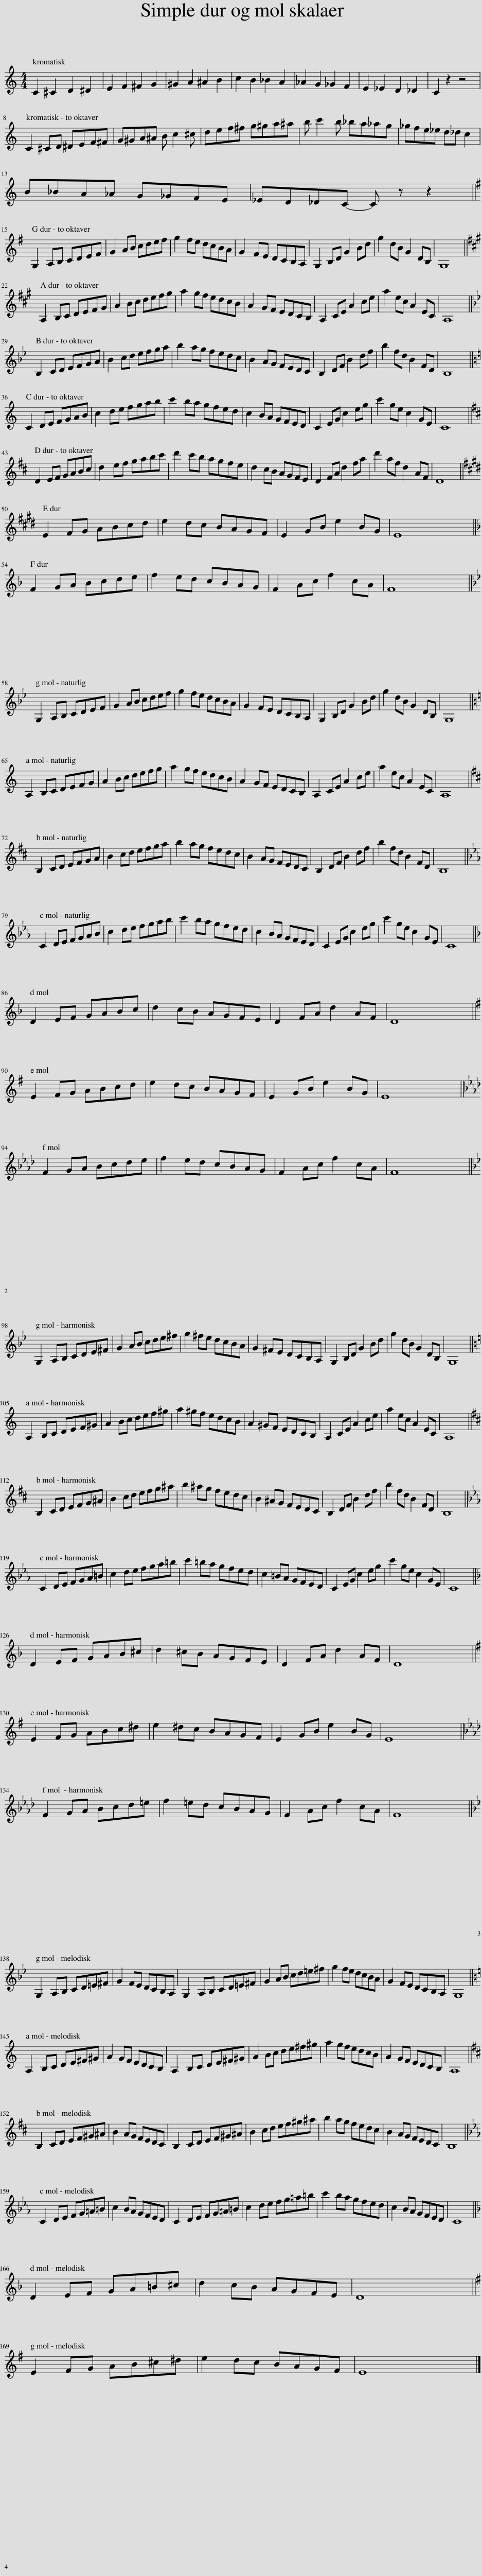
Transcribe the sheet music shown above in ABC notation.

X:1
L:1/8
M:4/4
I:linebreak $
K:none
V:1 treble transpose=-2
V:1
[K:C] C2 ^C2 D2 ^D2 | E2 F2 ^F2 G2 | ^G2 A2 ^A2 B2 | c2 B2 _B2 A2 | _A2 G2 _G2 F2 | %5
 E2 _E2 D2 _D2 | C2 z2 z4 |$[K:C] C2 ^CD ^DEF^F | G^GA^A B c2 ^c | def^f g^ga^a | %10
 b c'2 b _ba_ag | _gfe_e d_d c2 |$ B_BA_A G_GFE | _ED_DC- C z z2 ||$[K:G] G,2 A,B, CDEF | %15
 G2 AB cdef | g2 fe dcBA | G2 FE DCB,A, | G,2 B,D G2 Bd | g2 dB G2 DB, | %20
 G,8 ||$[K:A] A,2 B,C DEFG | A2 Bc defg | a2 gf edcB | A2 GF EDCB, | %25
 A,2 CE A2 ce | a2 ec A2 EC | A,8 ||$[K:Bb] B,2 CD EFGA | B2 cd efga | %30
 b2 ag fedc | B2 AG FEDC | B,2 DF B2 df | b2 fd B2 FD | B,8 ||$ %35
[K:C] C2 DE FGAB | c2 de fgab | c'2 ba gfed | c2 BA GFED | C2 EG c2 eg | %40
 c'2 ge c2 GE | C8 ||$[K:D] D2 EF GABc | d2 ef gabc' | d'2 c'b agfe | %45
 d2 cB AGFE | D2 FA d2 fa | d'2 af d2 AF | D8 ||$[K:E] E2 FG ABcd | %50
 e2 dc BAGF | E2 GB e2 BG | E8 ||$[K:F] F2 GA Bcde | f2 ed cBAG | %55
 F2 Ac f2 cA | F8 ||$[K:Bb] G,2 A,B, CDEF | G2 AB cdef | g2 fe dcBA | %60
 G2 FE DCB,A, | G,2 B,D G2 Bd | g2 dB G2 DB, | G,8 ||$[K:C] A,2 B,C DEFG | %65
 A2 Bc defg | a2 gf edcB | A2 GF EDCB, | A,2 CE A2 ce | a2 ec A2 EC | %70
 A,8 ||$[K:D] B,2 CD EFGA | B2 cd efga | b2 ag fedc | B2 AG FEDC | %75
 B,2 DF B2 df | b2 fd B2 FD | B,8 ||$[K:Eb] C2 DE FGAB | c2 de fgab | %80
 c'2 ba gfed | c2 BA GFED | C2 EG c2 eg | c'2 ge c2 GE | C8 ||$ %85
[K:F] D2 EF GABc | d2 cB AGFE | D2 FA d2 AF | D8 ||$[K:G] E2 FG ABcd | %90
 e2 dc BAGF | E2 GB e2 BG | E8 ||$[K:Ab] F2 GA Bcde | f2 ed cBAG | %95
 F2 Ac f2 cA | F8 ||$[K:Bb] G,2 A,B, CDE^F | G2 AB cde^f | g2 ^fe dcBA | %100
 G2 ^FE DCB,A, | G,2 B,D G2 Bd | g2 dB G2 DB, | G,8 ||$[K:C] A,2 B,C DEF^G | %105
 A2 Bc def^g | a2 ^gf edcB | A2 ^GF EDCB, | A,2 CE A2 ce | a2 ec A2 EC | %110
 A,8 ||$[K:D] B,2 CD EFG^A | B2 cd efg^a | b2 ^ag fedc | B2 ^AG FEDC | %115
 B,2 DF B2 df | b2 fd B2 FD | B,8 ||$[K:Eb] C2 DE FGA=B | c2 de fga=b | %120
 c'2 =ba gfed | c2 =BA GFED | C2 EG c2 eg | c'2 ge c2 GE | C8 ||$ %125
[K:F] D2 EF GAB^c | d2 ^cB AGFE | D2 FA d2 AF | D8 ||$[K:G] E2 FG ABc^d | %130
 e2 ^dc BAGF | E2 GB e2 BG | E8 ||$[K:Ab] F2 GA Bcd=e | f2 =ed cBAG | %135
 F2 Ac f2 cA | F8 ||$[K:Bb] G,2 A,B, CD=E^F | G2 FE DCB,A, | G,2 A,B, CD=E^F | %140
 G2 AB cd=e^f | g2 fe dcBA | G2 FE DCB,A, | G,8 ||$[K:C] A,2 B,C DE^F^G | %145
 A2 GF EDCB, | A,2 B,C DE^F^G | A2 Bc de^f^g | a2 gf edcB | A2 GF EDCB, | %150
 A,8 ||$[K:D] B,2 CD EF^G^A | B2 AG FEDC | B,2 CD EF^G^A | B2 cd ef^g^a | %155
 b2 ag fedc | B2 AG FEDC | B,8 ||$[K:Eb] C2 DE FG=A=B | c2 BA GFED | %160
 C2 DE FG=A=B | c2 de fg=a=b | c'2 ba gfed | c2 BA GFED | C8 ||$ %165
[K:F] D2 EF GA=B^c | d2 cB AGFE | D8 ||$[K:G] E2 FG AB^c^d | e2 dc BAGF | %170
 E8 |] %171
